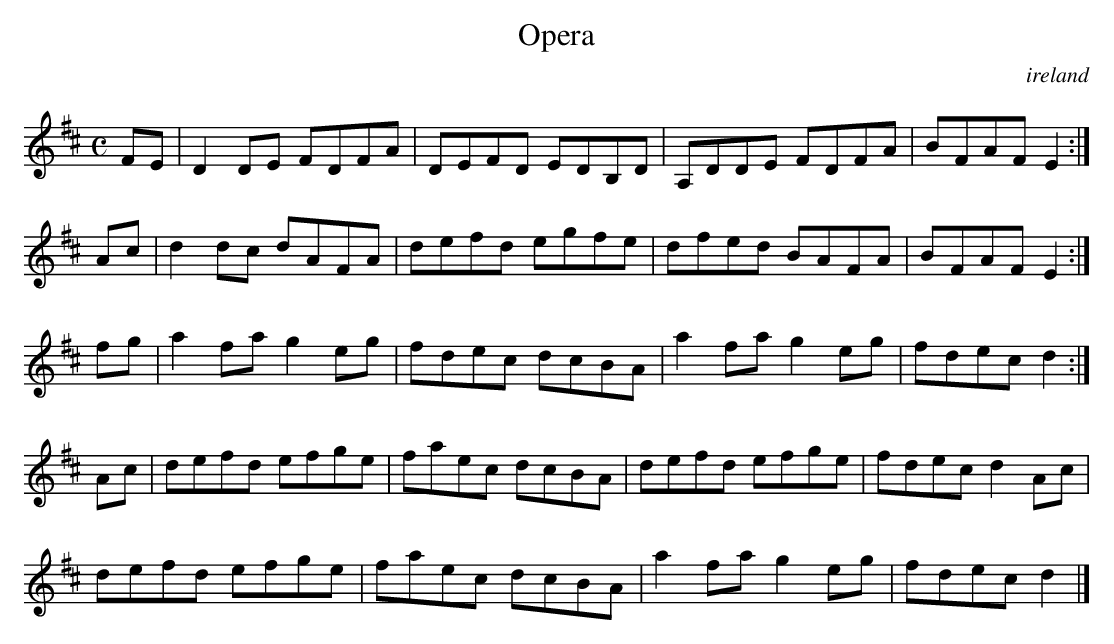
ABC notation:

X:1
T:Opera
O:ireland
M:C
L:1/8
K:D Major
FE|D2DE FDFA|DEFD EDB,D|A,DDE FDFA|BFAF E2:|!
Ac|d2dc dAFA|defd egfe|dfed BAFA|BFAF E2:|!
fg|a2fa g2eg|fdec dcBA|a2fa g2eg|fdec d2:|!
Ac|defd efge|faec dcBA|defd efge|fdec d2Ac|!
defd efge|faec dcBA|a2fa g2eg|fdec d2|]!
